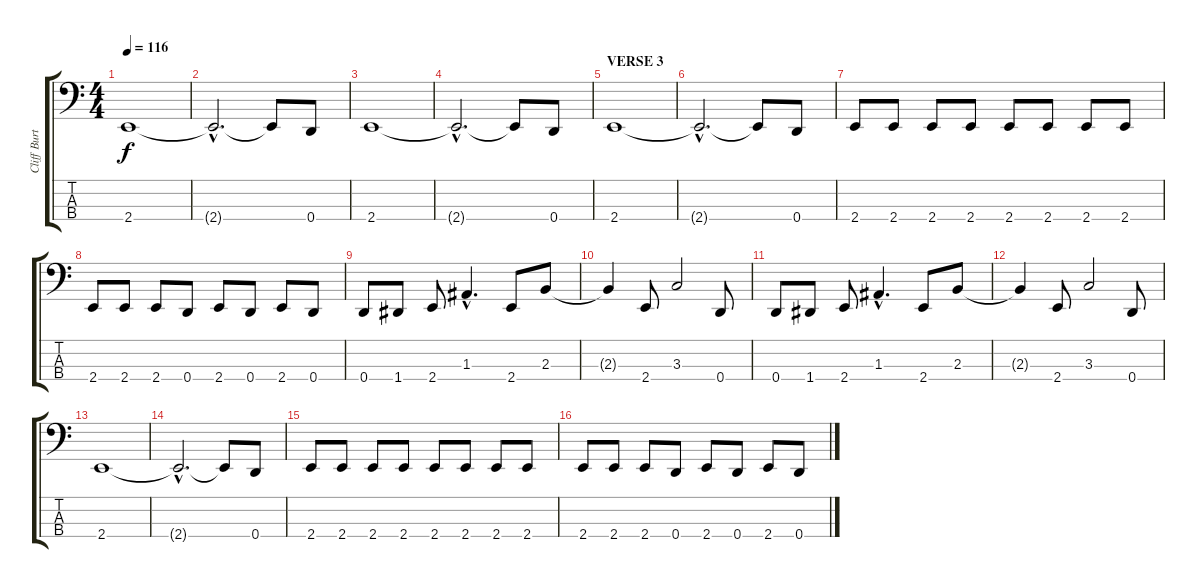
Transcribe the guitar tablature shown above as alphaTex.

\track ("Cliff Burton (Bass)" "Cliff Burt") {instrument electricbassfinger}
\staff {score tabs}
\tuning (G2 D2 A1 D1) {hide}
\ts (4 4)
\tempo 116
\clef f4
\ks c
2.4.1{dy f} |
2.4{hac t}.2{d} 2.4{t}.8 0.4.8 |
2.4.1 |
2.4{hac t}.2{d} 2.4{t}.8 0.4.8 |
\section ("" "VERSE 3")
2.4.1 |
2.4{hac t}.2{d} 2.4{t}.8 0.4.8 |
2.4.8 2.4.8 2.4.8 2.4.8 2.4.8 2.4.8 2.4.8 2.4.8 |
2.4.8 2.4.8 2.4.8 0.4.8 2.4.8 0.4.8 2.4.8 0.4.8 |
0.4.8 1.4.8 2.4.8 1.3{hac}.4{d} 2.4.8 2.3.8 |
2.3{t}.4 2.4.8 3.3.2 0.4.8 |
0.4.8 1.4.8 2.4.8 1.3{hac}.4{d} 2.4.8 2.3.8 |
2.3{t}.4 2.4.8 3.3.2 0.4.8 |
2.4.1 |
2.4{hac t}.2{d} 2.4{t}.8 0.4.8 |
2.4.8 2.4.8 2.4.8 2.4.8 2.4.8 2.4.8 2.4.8 2.4.8 |
2.4.8 2.4.8 2.4.8 0.4.8 2.4.8 0.4.8 2.4.8 0.4.8
